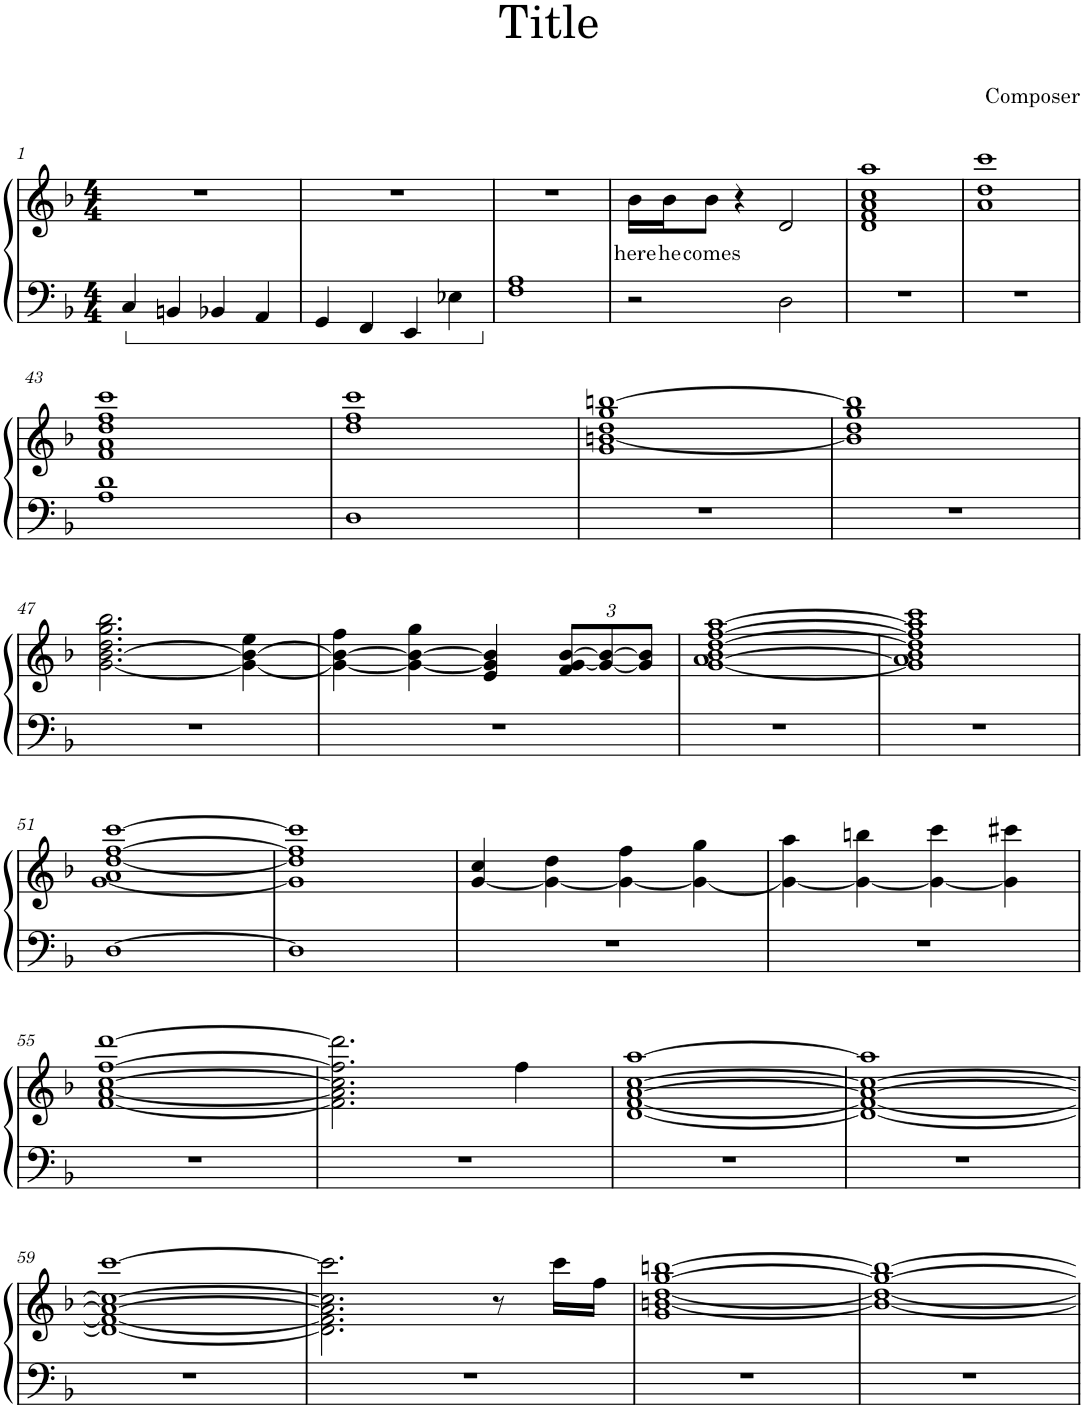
**kern	**kern	**text
*part1	*part1	*part1
*staff2	*staff1	*staff1
*I"Piano	*	*
*I'Pno.	*	*
*clefF4	*clefG2	*
*k[b-]	*k[b-]	*
*M4/4	*M4/4	*
=1	=1	=1
4C/	1r	.
4BBn/	.	.
4BB-X/	.	.
4AA/	.	.
=2	=2	=2
4GG/	1r	.
4FF/	.	.
4EE/	.	.
4E-X\	.	.
=39	=39	=39
1F 1A	1r	.
=40	=40	=40
!	!	!LO:LY:b
2r	16b-\LL	here
!	!	!LO:LY:b
.	16b-\J	he
!	!	!LO:LY:b
.	8b-\J	comes
.	4r	.
2D\	2d/	.
=41	=41	=41
1r	1d 1f 1a 1cc 1aa	.
=42	=42	=42
1r	1a 1dd 1ccc	.
!!LO:LB:g=z
=43	=43	=43
1A 1d	1f 1a 1dd 1ff 1ccc	.
=44	=44	=44
1D	1dd 1ff 1ccc	.
=45	=45	=45
1r	1g [1bn 1dd 1gg [1bbn	.
=46	=46	=46
1r	1b] 1dd 1gg 1bb]	.
!!LO:LB:g=z
=47	=47	=47
1r	[2.g\ [2.b-\ 2.dd\ 2.gg\ 2.bb-\	.
.	4g\_ 4b-\_ 4ee\	.
=48	=48	=48
1r	4g\_ 4b-\_ 4ff\	.
.	4g\_ 4b-\_ 4gg\	.
.	4e/ 4g/] 4b-/]	.
*	*Xbrackettup	*
.	12f/ [12g/ [12b-/L	.
.	12g/_ 12b-/_	.
.	12g/] 12b-/]J	.
=49	=49	=49
1r	[1g [1a 1b- [1dd [1ff [1aa	.
=50	=50	=50
1r	1g] 1a] 1b- 1dd] 1ff] 1aa] 1ccc	.
!!LO:LB:g=z
=51	=51	=51
[1D	[1g 1a [1dd [1ff [1ccc	.
=52	=52	=52
1D]	1g] 1dd] 1ff] 1ccc]	.
=53	=53	=53
1r	[4g/ 4cc/	.
.	4g\_ 4dd\	.
.	4g\_ 4ff\	.
.	4g\_ 4gg\	.
=54	=54	=54
1r	4g\_ 4aa\	.
.	4g\_ 4bbn\	.
.	4g\_ 4ccc\	.
.	4g\] 4ccc#X\	.
!!LO:LB:g=z
=55	=55	=55
1r	[1f [1a [1cc [1ff [1ddd	.
=56	=56	=56
1r	2.f\] 2.a\] 2.cc\] 2.ff\] 2.ddd\]	.
.	4ff\	.
=57	=57	=57
1r	[1d [1f [1a [1cc [1aa	.
=58	=58	=58
1r	1d_ 1f_ 1a_ 1cc_ 1aa]	.
!!LO:LB:g=z
=59	=59	=59
1r	1d_ 1f_ 1a_ 1cc_ [1ccc	.
=60	=60	=60
1r	2.d\] 2.f\] 2.a\] 2.cc\] 2.ccc\]	.
.	8r	.
.	16ccc\LL	.
.	16ff\JJ	.
=61	=61	=61
1r	1g [1bn [1dd [1gg [1bbn	.
=62	=62	=62
1r	1b_ 1dd_ 1gg_ 1bb_	.
=	=	=
*-	*-	*-
